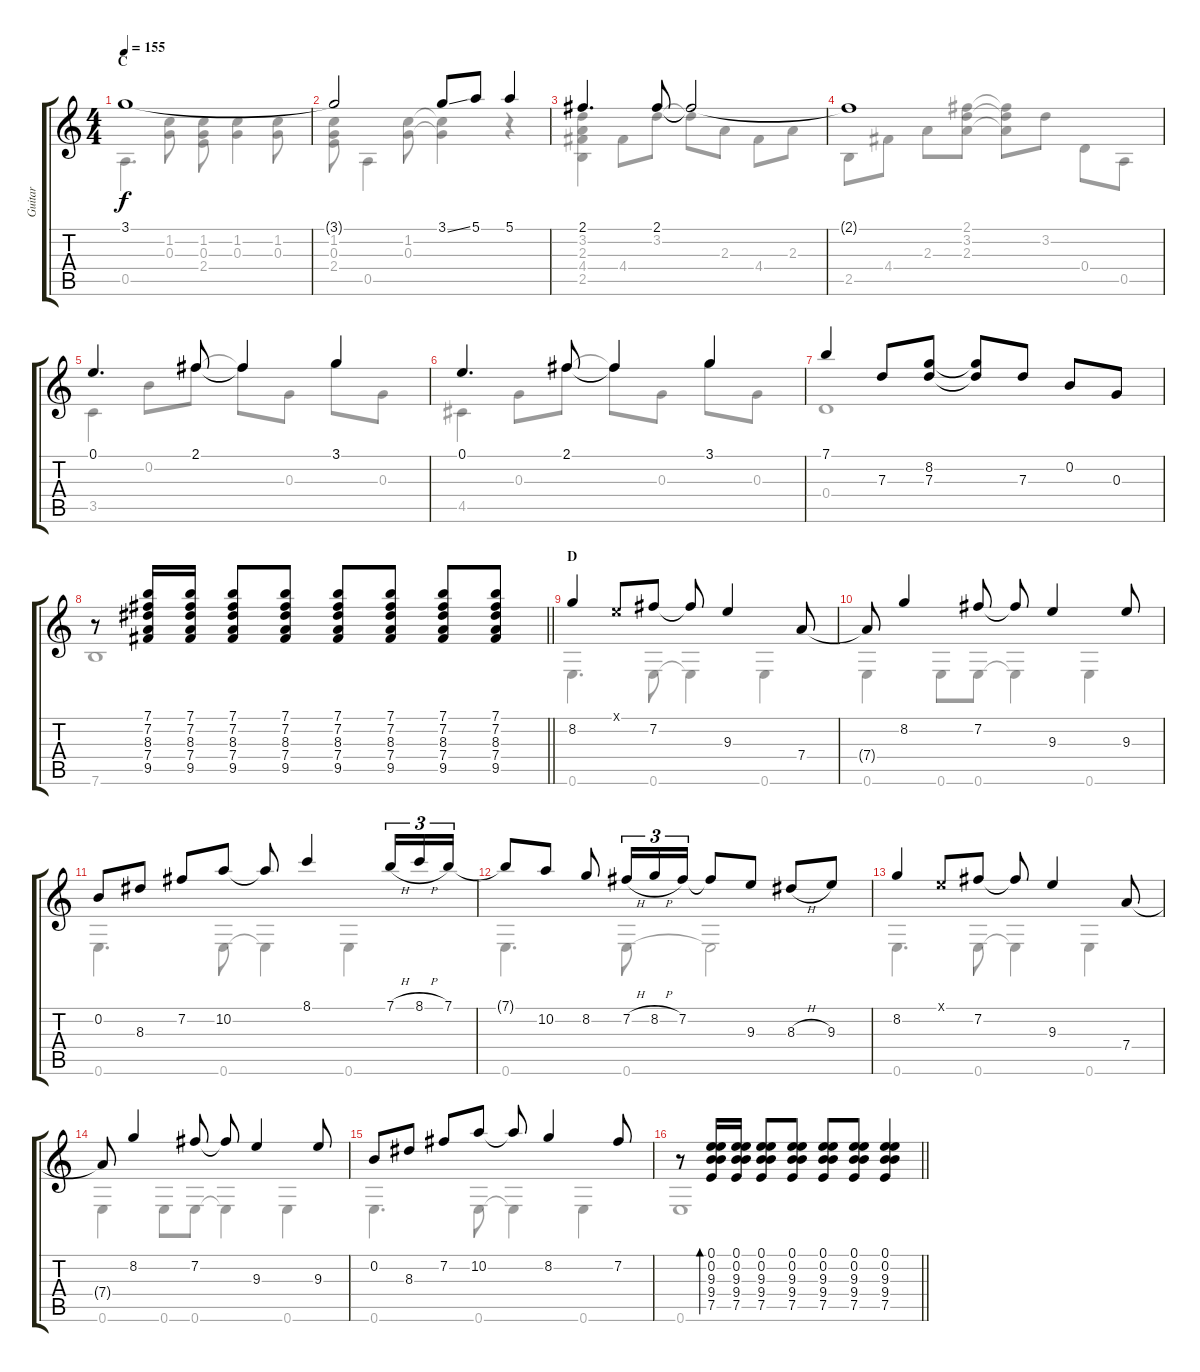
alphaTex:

\track ("Guitar" "Guitar") {instrument acousticguitarsteel}
\staff {score tabs}
\tuning (E4 B3 G3 D3 A2 E2) {hide}
\voice
\ts (4 4)
\section ("" "C")
\tempo 155
\clef g2
\ks c
3.1.1{dy f} |
3.1{t}.2 3.1{ss}.8 5.1.8 5.1.4 |
2.1.4{d} 2.1.8 2.1{t}.2 |
2.1{t}.1 |
0.1.4{d} 2.1.8 2.1{t}.4 3.1.4 |
0.1.4{d} 2.1.8 2.1{t}.4 3.1.4 |
7.1.4 7.3.8 (8.2 7.3).8 (8.2{t} 7.3{t}).8 7.3.8 0.2.8 0.3.8 |
\barLineRight lightlight
r.8 (7.1 7.2 8.3 7.4 9.5).16 (7.1 7.2 8.3 7.4 9.5).16 (7.1 7.2 8.3 7.4 9.5).8 (7.1 7.2 8.3 7.4 9.5).8 (7.1 7.2 8.3 7.4 9.5).8 (7.1 7.2 8.3 7.4 9.5).8 (7.1 7.2 8.3 7.4 9.5).8 (7.1 7.2 8.3 7.4 9.5).8 |
\section ("" "D")
8.2.4 0.1{x}.8 7.2.8 7.2{t}.8 9.3.4 7.4.8 |
7.4{t}.8 8.2.4 7.2.8 7.2{t}.8 9.3.4 9.3.8 |
0.2.8 8.3.8 7.2.8 10.2.8 10.2{t}.8 8.1.4 7.1{h}.16{tu (3 2)} 8.1{h}.16{tu (3 2)} 7.1.16{tu (3 2)} |
7.1{t}.8 10.2.8 8.2.8 7.2{h}.16{tu (3 2)} 8.2{h}.16{tu (3 2)} 7.2.16{tu (3 2)} 7.2{t}.8 9.3.8 8.3{h}.8 9.3.8 |
8.2.4 0.1{x}.8 7.2.8 7.2{t}.8 9.3.4 7.4.8 |
7.4{t}.8 8.2.4 7.2.8 7.2{t}.8 9.3.4 9.3.8 |
0.2.8 8.3.8 7.2.8 10.2.8 10.2{t}.8 8.2.4 7.2.8 |
\barLineRight lightlight
r.8 (0.1 0.2 9.3 9.4 7.5).16{bd 480} (0.1 0.2 9.3 9.4 7.5).16 (0.1 0.2 9.3 9.4 7.5).8 (0.1 0.2 9.3 9.4 7.5).8 (0.1 0.2 9.3 9.4 7.5).8 (0.1 0.2 9.3 9.4 7.5).8 (0.1 0.2 9.3 9.4 7.5).4
\voice
\clef g2
\ottava regular
\simile none
\ks c
0.5.4{d dy f} (1.2 0.3).8 (1.2 0.3 2.4).8 (1.2 0.3).4 (1.2 0.3).8 |
(1.2 0.3 2.4).8 0.5.4 (1.2 0.3).8 (1.2{t} 0.3{t}).4 r.4 |
(3.2 2.3 4.4 2.5).4 4.4.8 3.2.8 3.2{t}.8 2.3.8 4.4.8 2.3.8 |
2.5.8 4.4.8 2.3.8 (2.1 3.2 2.3).8 (2.1{t} 3.2{t} 2.3{t}).8 3.2.8 0.4.8 0.5.8 |
3.5.4 0.2.8 2.1.8 2.1{t}.8 0.3.8 3.1.8 0.3.8 |
4.5.4 0.3.8 2.1.8 2.1{t}.8 0.3.8 3.1.8 0.3.8 |
0.4.1 |
\barLineRight lightlight
7.6.1 |
0.6.4{d} 0.6.8 0.6{t}.4 0.6.4 |
0.6.4 0.6.8 0.6.8 0.6{t}.4 0.6.4 |
0.6.4{d} 0.6.8 0.6{t}.4 0.6.4 |
0.6.4{d} 0.6.8 0.6{t}.2 |
0.6.4{d} 0.6.8 0.6{t}.4 0.6.4 |
0.6.4 0.6.8 0.6.8 0.6{t}.4 0.6.4 |
0.6.4{d} 0.6.8 0.6{t}.4 0.6.4 |
\barLineRight lightlight
0.6.1
